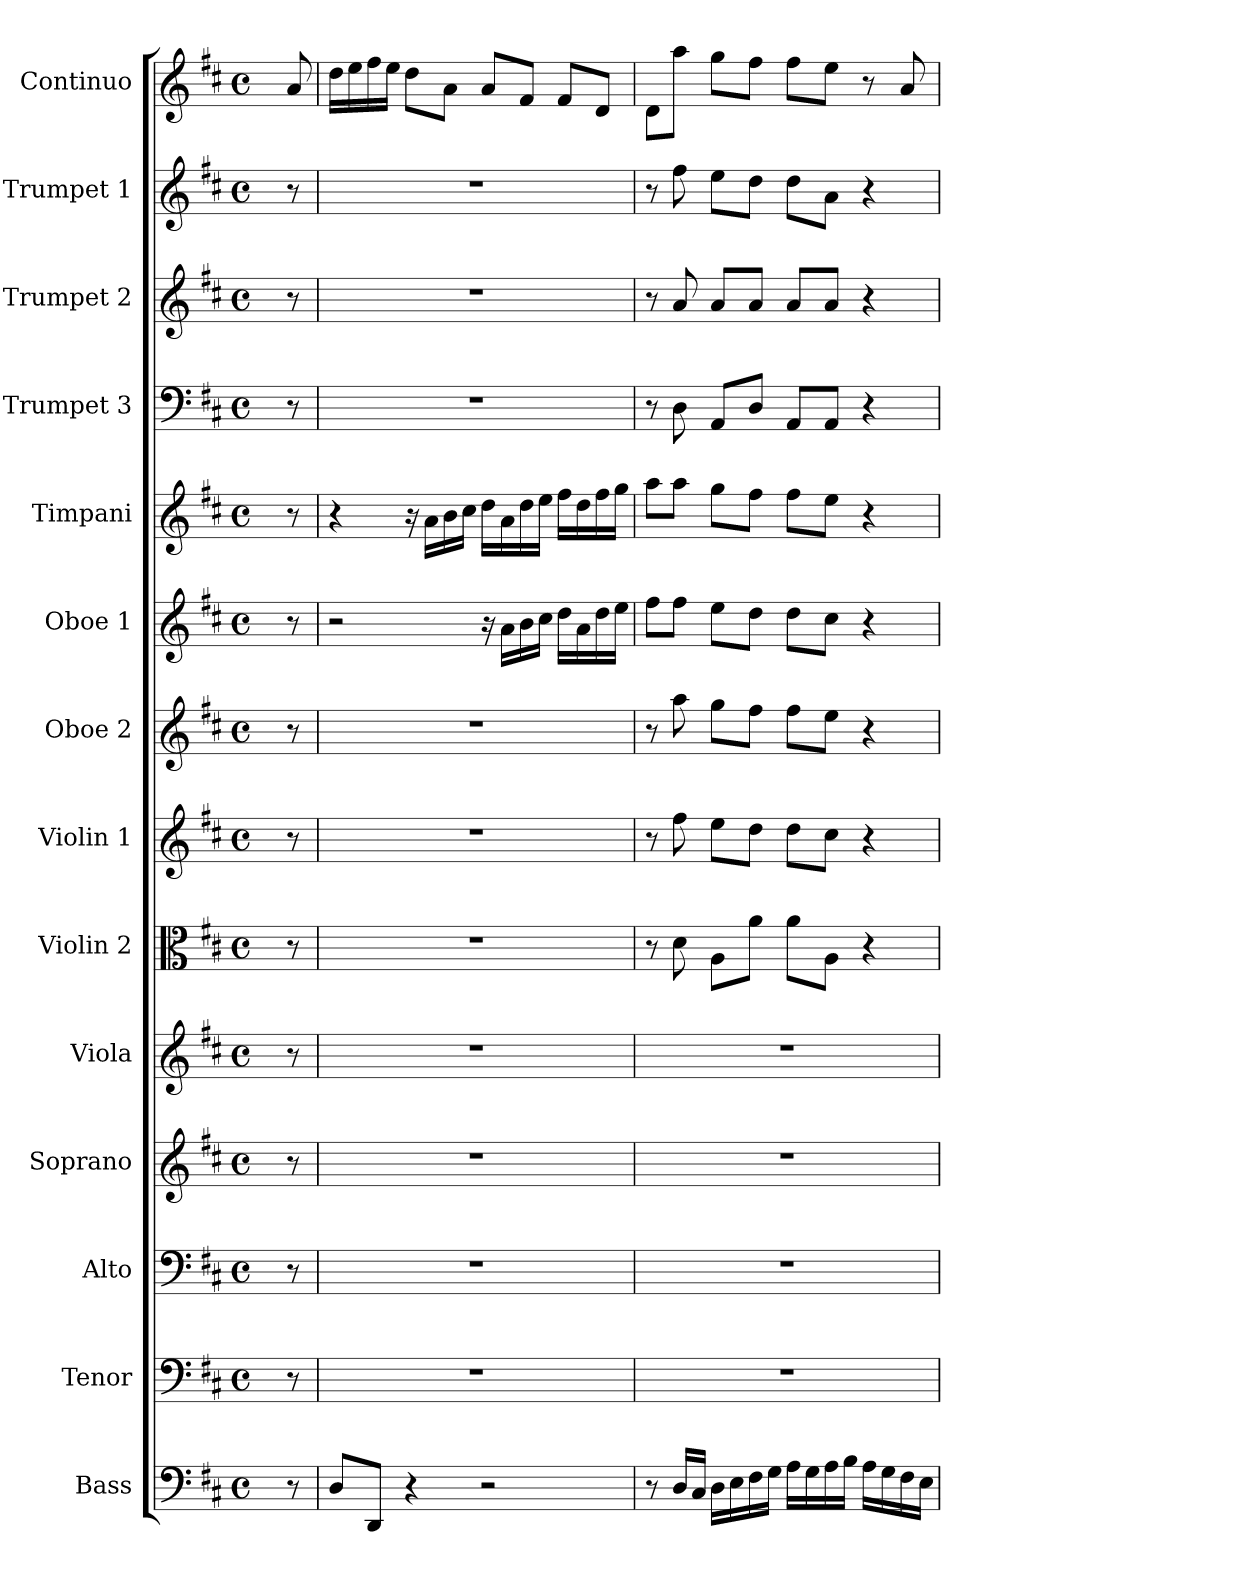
**kern	**kern	**kern	**kern	**kern	**kern	**kern	**kern	**kern	**kern	**kern	**kern	**kern	**kern
*part14	*part13	*part12	*part11	*part10	*part9	*part8	*part7	*part6	*part5	*part4	*part3	*part2	*part1
*staff14	*staff13	*staff12	*staff11	*staff10	*staff9	*staff8	*staff7	*staff6	*staff5	*staff4	*staff3	*staff2	*staff1
*I"Bass	*I"Tenor	*I"Alto	*I"Soprano	*I"Viola	*I"Violin 2	*I"Violin 1	*I"Oboe 2	*I"Oboe 1	*I"Timpani	*I"Trumpet 3	*I"Trumpet 2	*I"Trumpet 1	*I"Continuo
*I'B.	*I'T.	*I'A.	*I'S.	*I'Vla	*I'Vn 2	*I'Vn 1	*I'Ob 2	*I'Ob 1	*I'Timp	*I'Tr 3	*I'Tr 2	*I'Tr 1	*I'Cont
*clefF4	*clefF4	*clefF4	*clefG2	*clefG2	*clefC3	*clefG2	*clefG2	*clefG2	*clefG2	*clefF4	*clefG2	*clefG2	*clefG2
*	*	*	*	*	*	*	*	*	*	*	*ITrd1c2	*ITrd1c2	*ITrd1c2
*k[f#c#]	*k[f#c#]	*k[f#c#]	*k[f#c#]	*k[f#c#]	*k[f#c#]	*k[f#c#]	*k[f#c#]	*k[f#c#]	*k[f#c#]	*k[f#c#]	*k[]	*k[]	*k[]
*D:	*D:	*D:	*D:	*D:	*D:	*D:	*D:	*D:	*D:	*D:	*C:	*C:	*C:
*M4/4	*M4/4	*M4/4	*M4/4	*M4/4	*M4/4	*M4/4	*M4/4	*M4/4	*M4/4	*M4/4	*M4/4	*M4/4	*M4/4
*met(c)	*met(c)	*met(c)	*met(c)	*met(c)	*met(c)	*met(c)	*met(c)	*met(c)	*met(c)	*met(c)	*met(c)	*met(c)	*met(c)
=	=	=	=	=	=	=	=	=	=	=	=	=	=
8ryy	8ryy	8ryy	8ryy	8ryy	8ryy	8ryy	8ryy	8ryy	8ryy	8ryy	8ryy	8ryy	8ryy
8r	8r	8r	8r	8r	8r	8r	8r	8r	8r	8r	8r	8r	8g/
=1	=1	=1	=1	=1	=1	=1	=1	=1	=1	=1	=1	=1	=1
8D/L	1r	1r	1r	1r	1r	1r	1r	2r	4r	1r	1r	1r	16cc\LL
.	.	.	.	.	.	.	.	.	.	.	.	.	16dd\
8DD/J	.	.	.	.	.	.	.	.	.	.	.	.	16ee\
.	.	.	.	.	.	.	.	.	.	.	.	.	16dd\JJ
4r	.	.	.	.	.	.	.	.	16r	.	.	.	8cc\L
.	.	.	.	.	.	.	.	.	16a\LL	.	.	.	.
.	.	.	.	.	.	.	.	.	16b\	.	.	.	8g\J
.	.	.	.	.	.	.	.	.	16cc#\JJ	.	.	.	.
2r	.	.	.	.	.	.	.	16r	16dd\LL	.	.	.	8g/L
.	.	.	.	.	.	.	.	16a\LL	16a\	.	.	.	.
.	.	.	.	.	.	.	.	16b\	16dd\	.	.	.	8e/J
.	.	.	.	.	.	.	.	16cc#\JJ	16ee\JJ	.	.	.	.
.	.	.	.	.	.	.	.	16dd\LL	16ff#\LL	.	.	.	8e/L
.	.	.	.	.	.	.	.	16a\	16dd\	.	.	.	.
.	.	.	.	.	.	.	.	16dd\	16ff#\	.	.	.	8c/J
.	.	.	.	.	.	.	.	16ee\JJ	16gg\JJ	.	.	.	.
=2	=2	=2	=2	=2	=2	=2	=2	=2	=2	=2	=2	=2	=2
8r	1r	1r	1r	1r	8r	8r	8r	8ff#\L	8aa\L	8r	8r	8r	8c\L
16D/LL	.	.	.	.	8d\	8ff#\	8aa\	8ff#\J	8aa\J	8D\	8g/	8ee\	8gg\J
16C#/JJ	.	.	.	.	.	.	.	.	.	.	.	.	.
16D\LL	.	.	.	.	8A\L	8ee\L	8gg\L	8ee\L	8gg\L	8AA/L	8g/L	8dd\L	8ff\L
16E\	.	.	.	.	.	.	.	.	.	.	.	.	.
16F#\	.	.	.	.	8a\J	8dd\J	8ff#\J	8dd\J	8ff#\J	8D/J	8g/J	8cc\J	8ee\J
16G\JJ	.	.	.	.	.	.	.	.	.	.	.	.	.
16A\LL	.	.	.	.	8a\L	8dd\L	8ff#\L	8dd\L	8ff#\L	8AA/L	8g/L	8cc\L	8ee\L
16G\	.	.	.	.	.	.	.	.	.	.	.	.	.
16A\	.	.	.	.	8A\J	8cc#\J	8ee\J	8cc#\J	8ee\J	8AA/J	8g/J	8g\J	8dd\J
16B\JJ	.	.	.	.	.	.	.	.	.	.	.	.	.
16A\LL	.	.	.	.	4r	4r	4r	4r	4r	4r	4r	4r	8r
16G\	.	.	.	.	.	.	.	.	.	.	.	.	.
16F#\	.	.	.	.	.	.	.	.	.	.	.	.	8g/
16E\JJ	.	.	.	.	.	.	.	.	.	.	.	.	.
=	=	=	=	=	=	=	=	=	=	=	=	=	=
*-	*-	*-	*-	*-	*-	*-	*-	*-	*-	*-	*-	*-	*-
